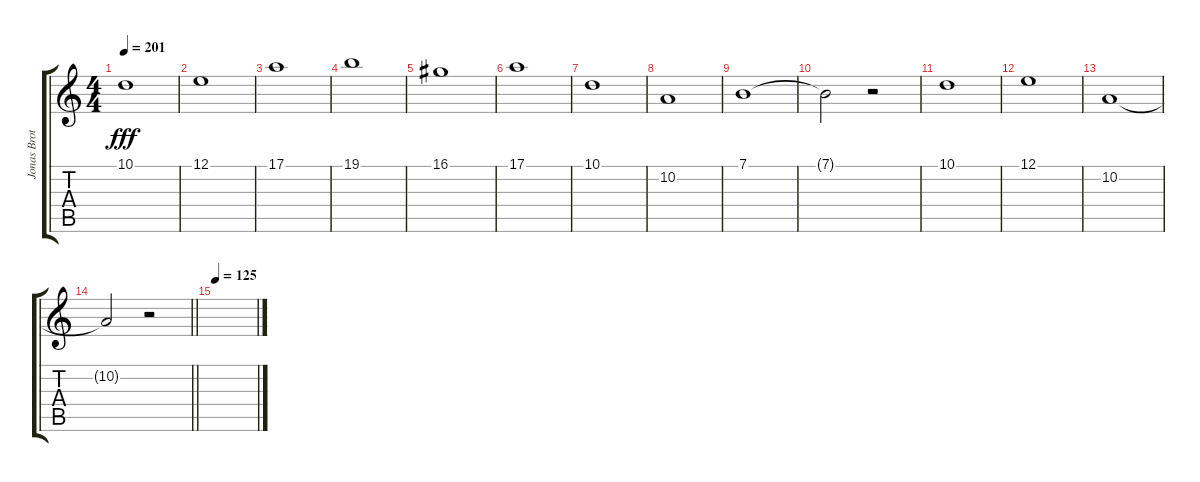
\track ("Jonas Brothers" "Jonas Brot") {instrument choiraahs}
\staff {score tabs}
\tuning (E4 B3 G3 D3 A2 E2) {hide}
\ts (4 4)
\tempo 201
\clef g2
\ks c
10.1.1{dy fff} |
12.1.1 |
17.1.1 |
19.1.1 |
16.1.1 |
17.1.1 |
10.1.1 |
10.2.1 |
7.1.1 |
7.1{t}.2 r.2 |
10.1.1 |
12.1.1 |
10.2.1 |
\barLineRight lightlight
10.2{t}.2 r.2 |
\tempo 125
